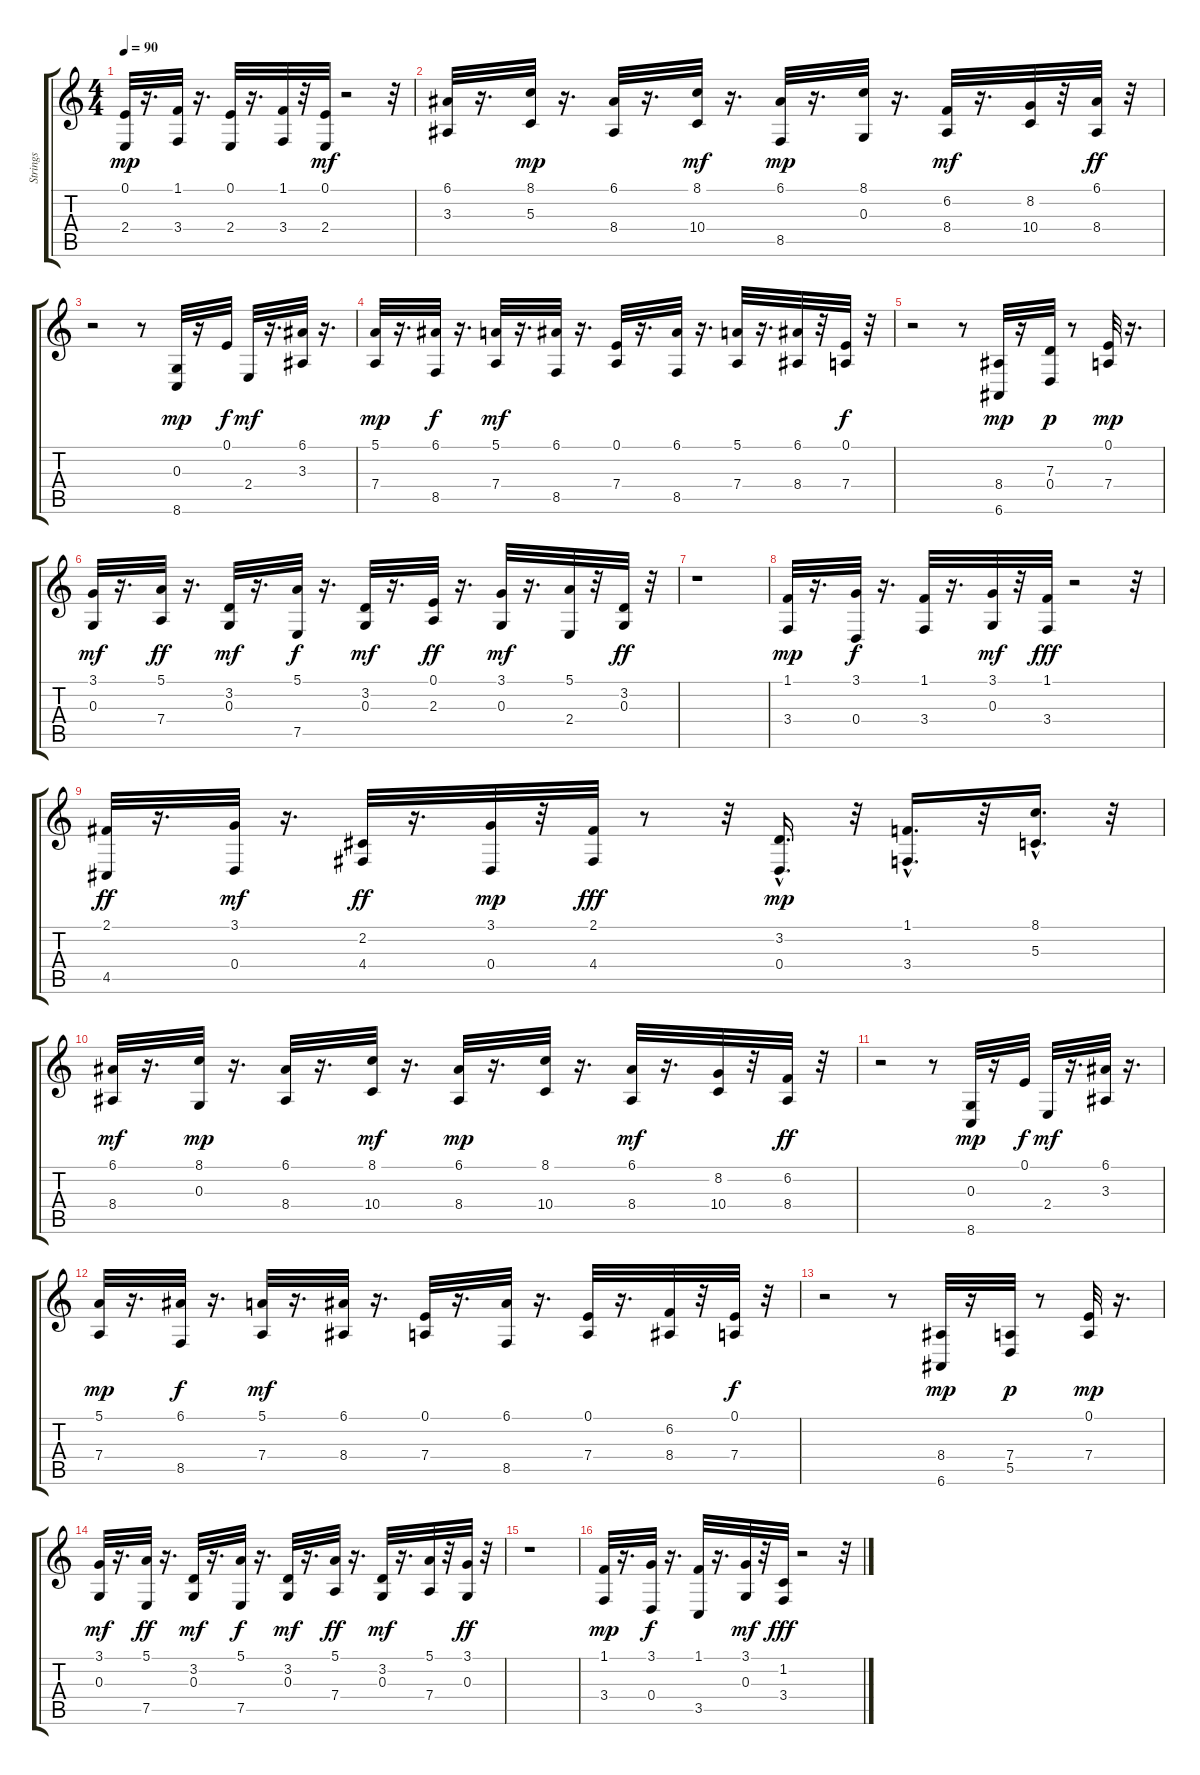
\track ("Strings" "Strings") {instrument stringensemble1}
\staff {score tabs}
\tuning (E4 B3 G3 D3 A2 E2) {hide}
\ts (4 4)
\tempo 90
\clef g2
\ks c
(0.1 2.4).32{dy mp} r.16{d} (1.1 3.4).32 r.16{d} (0.1 2.4).32 r.16{d} (1.1 3.4).32 r.32 (0.1 2.4).32{dy mf} r.2 r.32 |
(6.1 3.3).32 r.16{d} (8.1 5.3).32{dy mp} r.16{d} (6.1 8.4).32 r.16{d} (8.1 10.4).32{dy mf} r.16{d} (6.1 8.5).32{dy mp} r.16{d} (8.1 0.3).32 r.16{d} (6.2 8.4).32{dy mf} r.16{d} (8.2 10.4).32 r.32 (6.1 8.4).32{dy ff} r.32 |
r.2 r.8 (0.3 8.6).32{dy mp} r.16 0.1.32{dy f} 2.4.32{dy mf} r.16{d} (6.1 3.3).32 r.16{d} |
(5.1 7.4).32{dy mp} r.16{d} (6.1 8.5).32{dy f} r.16{d} (5.1 7.4).32{dy mf} r.16{d} (6.1 8.5).32 r.16{d} (0.1 7.4).32 r.16{d} (6.1 8.5).32 r.16{d} (5.1 7.4).32 r.16{d} (6.1 8.4).32 r.32 (0.1 7.4).32{dy f} r.32 |
r.2 r.8 (8.4 6.6).32{dy mp} r.16 (7.3 0.4).32{dy p} r.8 (0.1 7.4).32{dy mp} r.16{d} |
(3.1 0.3).32{dy mf} r.16{d} (5.1 7.4).32{dy ff} r.16{d} (3.2 0.3).32{dy mf} r.16{d} (5.1 7.5).32{dy f} r.16{d} (3.2 0.3).32{dy mf} r.16{d} (0.1 2.3).32{dy ff} r.16{d} (3.1 0.3).32{dy mf} r.16{d} (5.1 2.4).32 r.32 (3.2 0.3).32{dy ff} r.32 |
r.1 |
(1.1 3.4).32{dy mp} r.16{d} (3.1 0.4).32{dy f} r.16{d} (1.1 3.4).32 r.16{d} (3.1 0.3).32{dy mf} r.32 (1.1 3.4).32{dy fff} r.2 r.32 |
(2.1 4.5).32{dy ff} r.16{d} (3.1 0.4).32{dy mf} r.16{d} (2.2 4.4).32{dy ff} r.16{d} (3.1 0.4).32{dy mp} r.32 (2.1 4.4).32{dy fff} r.8 r.32 (3.2{hac} 0.4{hac}).16{d dy mp} r.32 (1.1{hac} 3.4{hac}).16{d} r.32 (8.1{hac} 5.3{hac}).16{d} r.32 |
(6.1 8.4).32{dy mf} r.16{d} (8.1 0.3).32{dy mp} r.16{d} (6.1 8.4).32 r.16{d} (8.1 10.4).32{dy mf} r.16{d} (6.1 8.4).32{dy mp} r.16{d} (8.1 10.4).32 r.16{d} (6.1 8.4).32{dy mf} r.16{d} (8.2 10.4).32 r.32 (6.2 8.4).32{dy ff} r.32 |
r.2 r.8 (0.3 8.6).32{dy mp} r.16 0.1.32{dy f} 2.4.32{dy mf} r.16{d} (6.1 3.3).32 r.16{d} |
(5.1 7.4).32{dy mp} r.16{d} (6.1 8.5).32{dy f} r.16{d} (5.1 7.4).32{dy mf} r.16{d} (6.1 8.4).32 r.16{d} (0.1 7.4).32 r.16{d} (6.1 8.5).32 r.16{d} (0.1 7.4).32 r.16{d} (6.2 8.4).32 r.32 (0.1 7.4).32{dy f} r.32 |
r.2 r.8 (8.4 6.6).32{dy mp} r.16 (7.4 5.5).32{dy p} r.8 (0.1 7.4).32{dy mp} r.16{d} |
(3.1 0.3).32{dy mf} r.16{d} (5.1 7.5).32{dy ff} r.16{d} (3.2 0.3).32{dy mf} r.16{d} (5.1 7.5).32{dy f} r.16{d} (3.2 0.3).32{dy mf} r.16{d} (5.1 7.4).32{dy ff} r.16{d} (3.2 0.3).32{dy mf} r.16{d} (5.1 7.4).32 r.32 (3.1 0.3).32{dy ff} r.32 |
r.1 |
(1.1 3.4).32{dy mp} r.16{d} (3.1 0.4).32{dy f} r.16{d} (1.1 3.5).32 r.16{d} (3.1 0.3).32{dy mf} r.32 (1.2 3.4).32{dy fff} r.2 r.32
